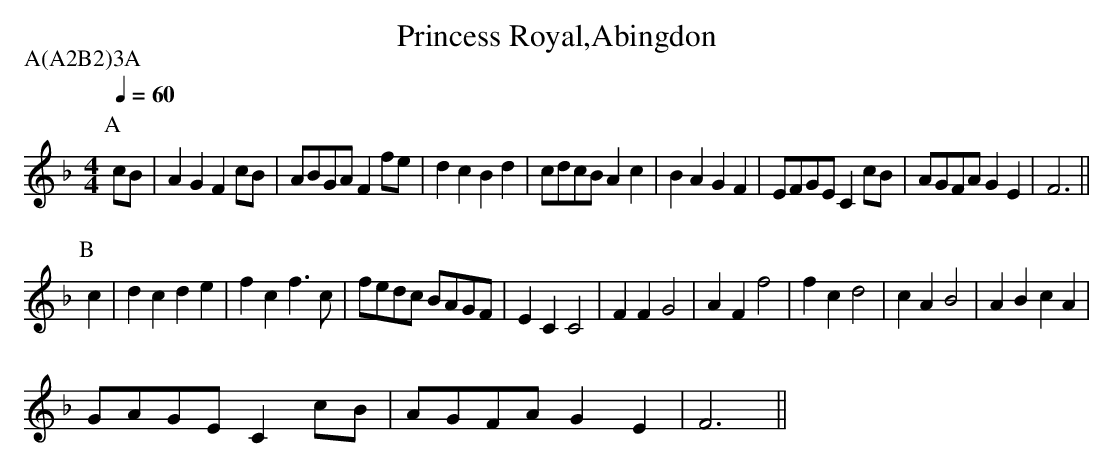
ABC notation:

X:1
T:Princess Royal,Abingdon
L:1/8
P:A(A2B2)3A
Q:1/4=60
M:4/4
K:F
P:A
cB | A2 G2 F2 cB | ABGA F2 fe | d2 c2 B2 d2 | cdcB A2 c2 | B2 A2 G2 F2 | EFGE C2 cB | AGFA G2 E2 | F6 ||
P:B
c2 | d2 c2 d2 e2 | f2 c2 f3 c | fedc BAGF | E2 C2 C4 | F2 F2 G4 | A2 F2 f4 | f2 c2 d4 | c2 A2 B4 | A2 B2 c2 A2|
   GAGE C2 cB | AGFA G2 E2 | F6 ||
